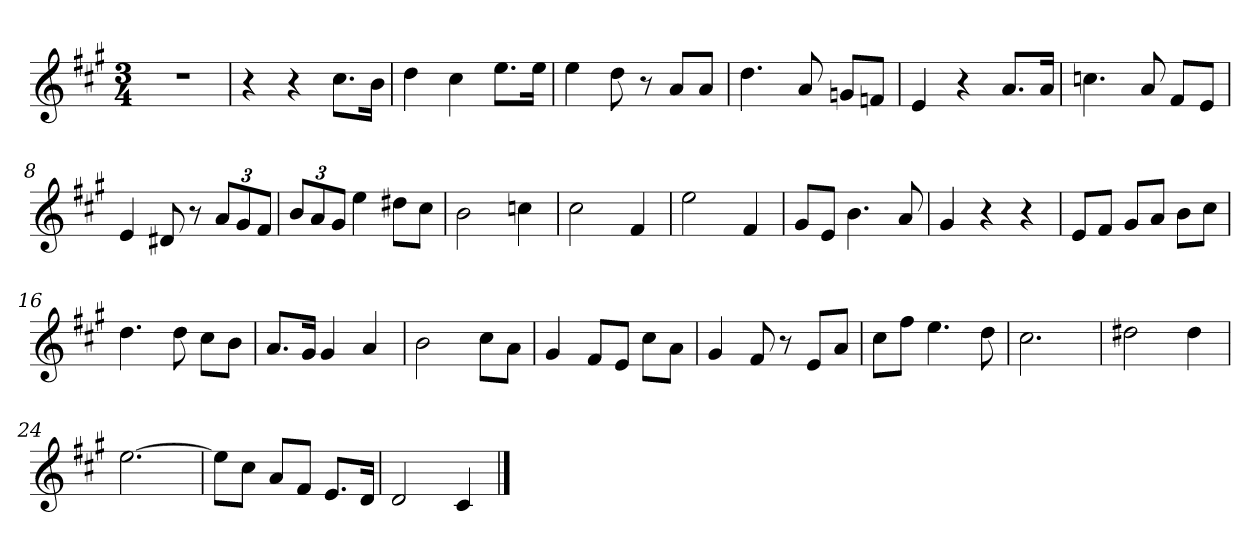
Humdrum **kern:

**kern
*part1
*staff1
*clefG2
*k[f#c#g#]
*M3/4
=1
2.r
=2
4r
4r
8.cc#\L
16b\Jk
=3
4dd
4cc#
8.ee\L
16ee\Jk
=4
4ee
8dd
8r
8a/L
8a/J
=5
4.dd
8a
8gn/L
8fn/J
=6
4e
4r
8.a/L
16a/Jk
=7
4.ccn
8a
8f#/L
8e/J
=8
4e
8d#X
8r
12a/L
12g#/
12f#/J
=9
12b/L
12a/
12g#/J
4ee
8dd#X\L
8cc#\J
=10
2b
4ccn
=11
2cc#
4f#
=12
2ee
4f#
=13
8g#/L
8e/J
4.b
8a
=14
4g#
4r
4r
=15
8e/L
8f#/J
8g#/L
8a/J
8b\L
8cc#\J
=16
4.dd
8dd
8cc#\L
8b\J
=17
8.a/L
16g#/Jk
4g#
4a
=18
2b
8cc#\L
8a\J
=19
4g#
8f#/L
8e/J
8cc#\L
8a\J
=20
4g#
8f#
8r
8e/L
8a/J
=21
8cc#\L
8ff#\J
4.ee
8dd
=22
2.cc#
=23
2dd#X
4dd#
=24
[2.ee
=25
8ee\L]
8cc#\J
8a/L
8f#/J
8.e/L
16d/Jk
=26
2d
4c#
==
*-
